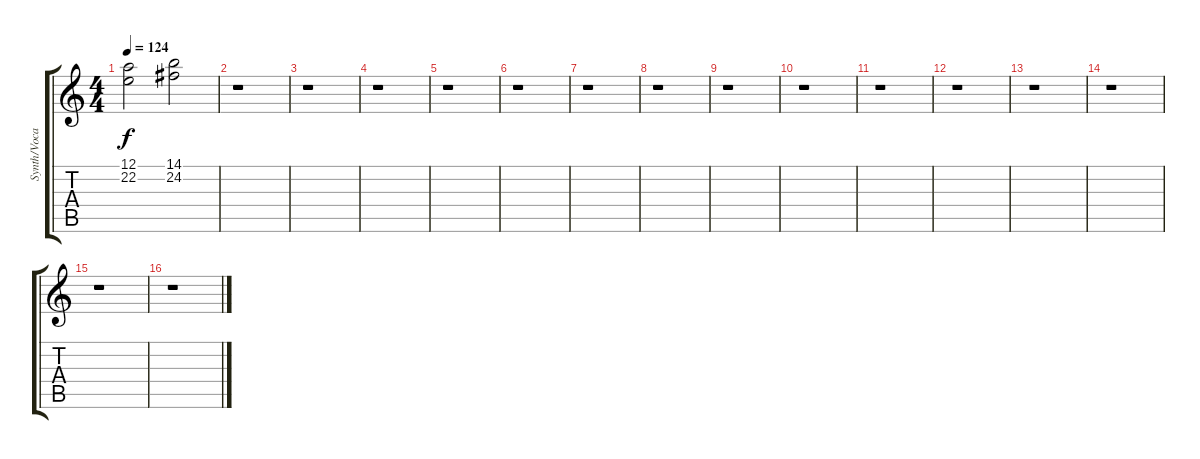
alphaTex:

\track ("Synth/Vocals" "Synth/Voca") {instrument lead2sawtooth}
\staff {score tabs}
\tuning (E4 B3 G3 D3 A2 E2) {hide}
\ts (4 4)
\tempo 124
\clef g2
\ks c
(12.1 22.2).2{dy f} (14.1 24.2).2 |
r.1 |
r.1 |
r.1 |
r.1 |
r.1 |
r.1 |
r.1 |
r.1 |
r.1 |
r.1 |
r.1 |
r.1 |
r.1 |
r.1 |
r.1
